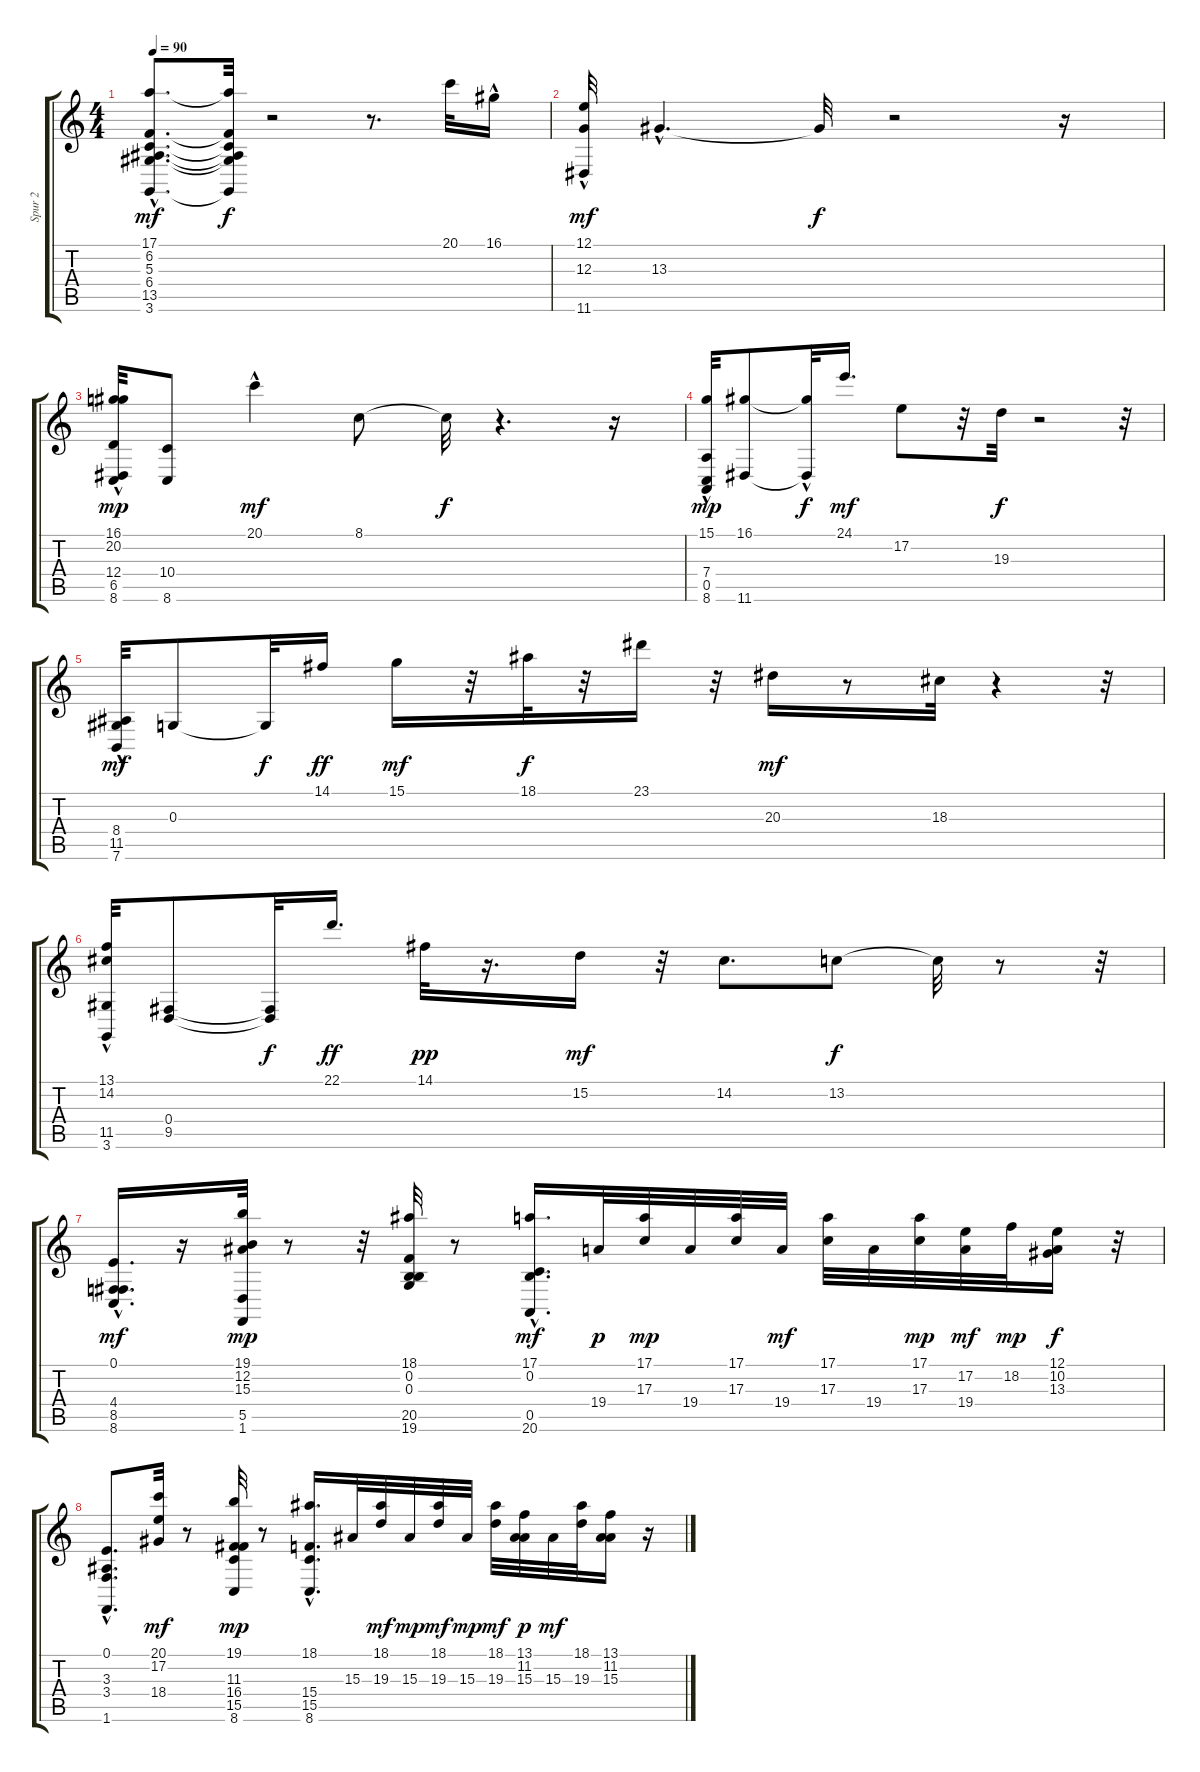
\track ("Spur 2" "Spur 2") {instrument brightacousticpiano}
\staff {score tabs}
\tuning (E4 B3 G3 D3 A2 E2) {hide}
\ts (4 4)
\tempo 90
\clef g2
\ks c
(17.1{hac} 6.2{hac} 5.3{hac} 6.4{hac} 13.5{hac} 3.6{hac}).8{d dy mf} (17.1{t} 6.2{t} 5.3{t} 6.4{t} 13.5{t} 3.6{t}).32{dy f} r.2 r.8{d} 20.1.32 16.1{hac}.16 |
(12.1{hac} 12.3{hac} 11.6{hac}).32{dy mf} 13.3{hac}.4{d} 13.3{t}.32{dy f} r.2 r.16 |
(16.1 20.2 12.4 6.5{hac} 8.6).32{dy mp} (10.4 8.6).8 20.1{hac}.4{dy mf} 8.1.8 8.1{t}.32{dy f} r.4{d} r.16 |
(15.1 7.4{hac} 0.5{hac} 8.6{hac}).32{dy mp} (16.1 11.6).8 (16.1{hac t} 11.6{t}).32{dy f} 24.1.16{d dy mf} 17.2.8 r.32 19.3.32{dy f} r.2 r.32 |
(8.4{hac} 11.5{hac} 7.6{hac}).32{dy mf} 0.3.8 0.3{t}.32{dy f} 14.1.16{dy ff} 15.1.16{dy mf} r.32 18.1.32{dy f} r.32 23.1.16 r.32 20.3.16{dy mf} r.8 18.3.32 r.4 r.32 |
(13.1 14.2 11.5{hac} 3.6{hac}).32 (0.4 9.5).8 (0.4{t} 9.5{t}).32{dy f} 22.1.16{d dy ff} 14.1.32{dy pp} r.16{d} 15.2.16{dy mf} r.32 14.2.8{d} 13.2.8{dy f} 13.2{t}.32 r.8 r.32 |
(0.1{hac} 4.4{hac} 8.5{hac} 8.6{hac}).16{d dy mf} r.16 (19.1 12.2 15.3 5.5 1.6).32{dy mp} r.8 r.32 (18.1 0.2 0.3 20.5 19.6).32 r.8 (17.1{hac} 0.2{hac} 0.5{hac} 20.6).16{d dy mf} 19.4.32{dy p} (17.1 17.3).32{dy mp} 19.4.32 (17.1 17.3).32 19.4.32{dy mf} (17.1 17.3).32 19.4.32 (17.1 17.3).32{dy mp} (17.2 19.4).32{dy mf} 18.2.32{dy mp} (12.1 10.2 13.3).16{dy f} r.32 |
(0.1{hac} 3.3{hac} 3.4{hac} 1.6{hac}).8{d} (20.1 17.2 18.4).32{dy mf} r.8 (19.1 11.3 16.4 15.5 8.6).32{dy mp} r.8 (18.1{hac} 15.4 15.5{hac} 8.6{hac}).16{d} 15.3.32 (18.1 19.3).32{dy mf} 15.3.32{dy mp} (18.1 19.3).32{dy mf} 15.3.32{dy mp} (18.1 19.3).32{dy mf} (13.1 11.2 15.3).32{dy p} 15.3.32{dy mf} (18.1 19.3).32 (13.1 11.2 15.3).16 r.16
